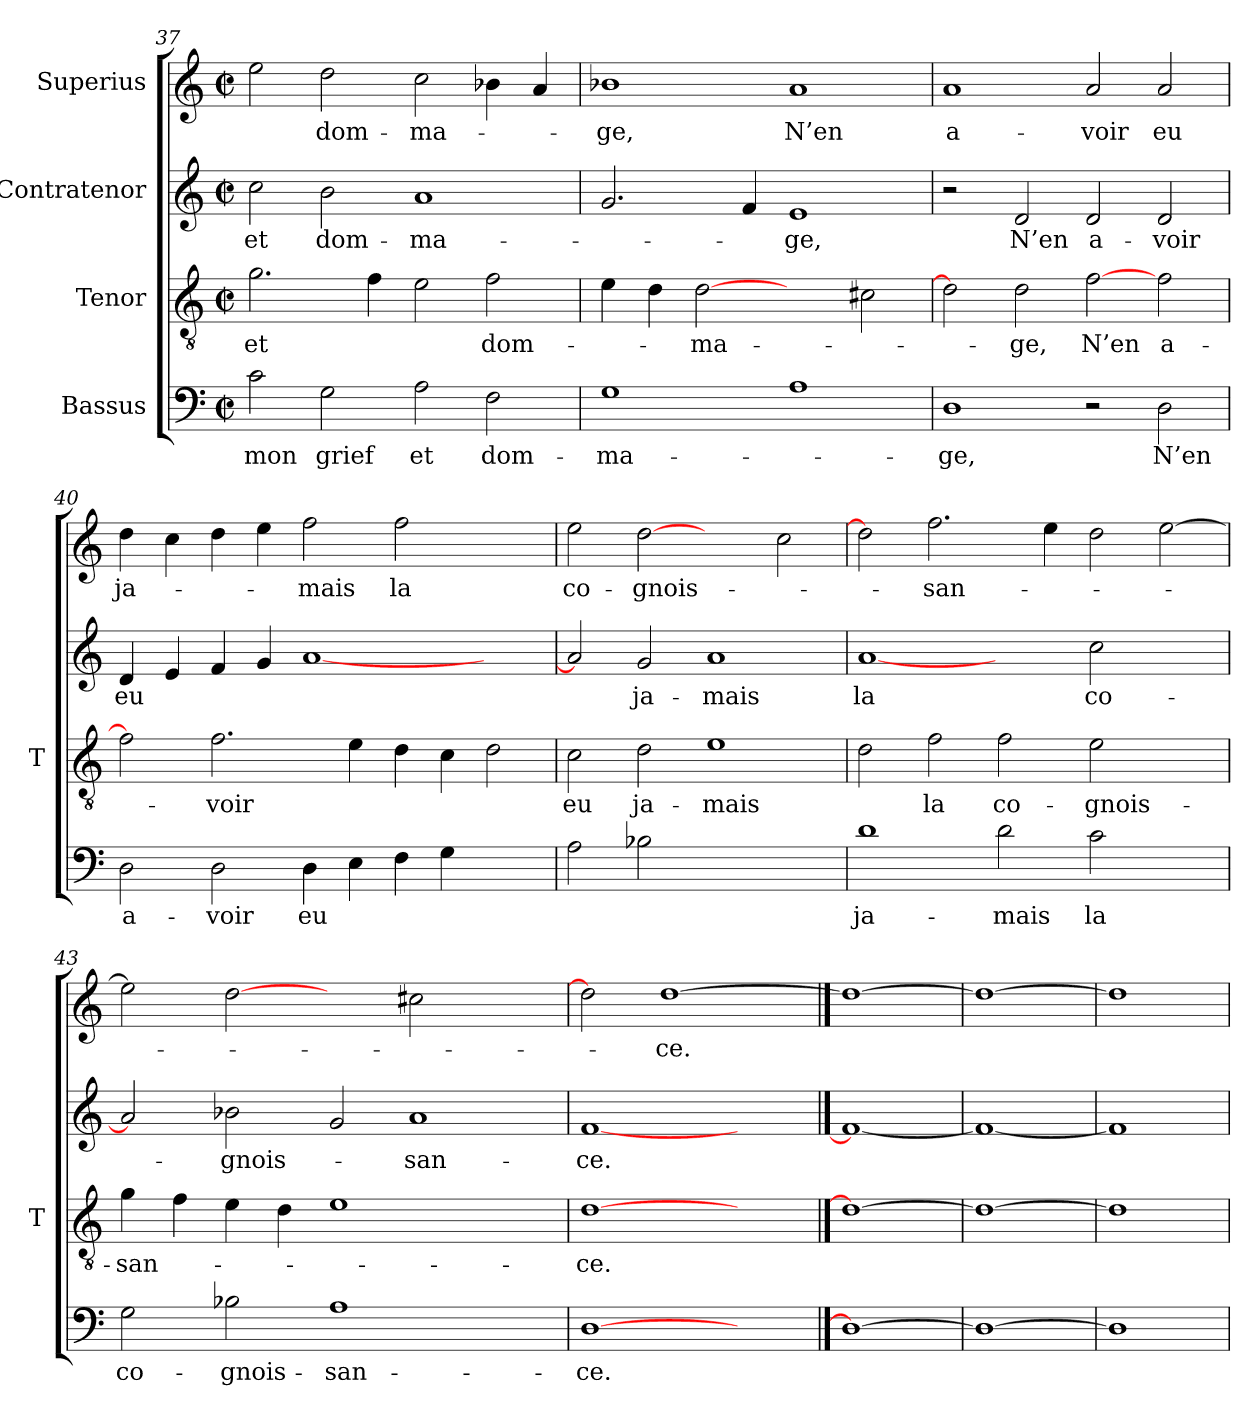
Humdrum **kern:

**kern	**text	**kern	**text	**kern	**text	**kern	**text
*part4	*part4	*part3	*part3	*part2	*part2	*part1	*part1
*staff4	*staff4	*staff3	*staff3	*staff2	*staff2	*staff1	*staff1
*I"Bassus	*	*I"Tenor	*	*I"Contratenor	*	*I"Superius	*
*	*	*I'T	*	*	*	*	*
*clefF4	*	*clefGv2	*	*clefG2	*	*clefG2	*
*k[]	*	*k[]	*	*k[]	*	*k[]	*
*C:	*	*C:	*	*C:	*	*C:	*
*M2/2	*	*M2/2	*	*M2/2	*	*M2/2	*
*met(c|)	*	*met(c|)	*	*met(c|)	*	*met(c|)	*
=37	=37	=37	=37	=37	=37	=37	=37
2c	-mon	2.g	-et	2cc	-et	2ee	.
2G	-grief	.	.	2b	dom-	2dd	dom-
.	.	4f	.	.	.	.	.
2A	-et	2e	.	1a	ma-	2cc	ma-
2F	dom-	2f	dom-	.	.	4b-X	.
.	.	.	.	.	.	4a	.
=38	=38	=38	=38	=38	=38	=38	=38
1G	ma-	4e	.	2.g	.	1b-X	-ge,
.	.	4d	.	.	.	.	.
.	.	[2d	ma-	.	.	.	.
.	.	.	.	4f	.	.	.
1A	.	2ryy	.	1e	-ge,	1a	-N’en
.	.	2c#X	.	.	.	.	.
=39	=39	=39	=39	=39	=39	=39	=39
1D	-ge,	2d]	.	2r	.	1a	a-
.	.	2d	-ge,	2d	-N’en	.	.
2r	.	[2f	-N’en	2d	a-	2a	-voir
2D	-N’en	2f	a-	2d	-voir	2a	-eu
!!LO:PB:g=z
=40	=40	=40	=40	=40	=40	=40	=40
2D	a-	2f]	.	4d	-eu	4dd	ja-
.	.	.	.	4e	.	4cc	.
2D	-voir	2.f	-voir	4f	.	4dd	.
.	.	.	.	4g	.	4ee	.
4D	-eu	.	.	[1a	.	2ff	-mais
4E	.	4e	.	.	.	.	.
4F	.	4d	.	.	.	2ff	-la
4G	.	4c	.	.	.	.	.
2ryy	.	2d	.	2ryy	.	2ryy	.
=41	=41	=41	=41	=41	=41	=41	=41
2Ai	.	2c	-eu	2a]	.	2ee	co-
2B-Xi	.	2d	ja-	2g	ja-	[2dd	gnois-
1ryy	.	1e	-mais	1a	-mais	2ryy	.
.	.	.	.	.	.	2cc	.
=42	=42	=42	=42	=42	=42	=42	=42
1d	ja-	2d	.	[1a	-la	2dd]	.
.	.	2f	-la	.	.	2.ff	san-
2d	-mais	2f	co-	2ryy	.	.	.
.	.	.	.	.	.	4ee	.
2c	-la	2e	gnois-	2cc	co-	2dd	.
2ryy	.	2ryy	.	2ryy	.	[2ee	.
=43	=43	=43	=43	=43	=43	=43	=43
2G	co-	4g	san-	2a]	.	2ee]	.
.	.	4f	.	.	.	.	.
2B-X	gnois-	4e	.	2b-X	gnois-	[2dd	.
.	.	4d	.	.	.	.	.
1A	san-	1e	.	2g	.	2ryy	.
.	.	.	.	1a	san-	2cc#X	.
2ryy	.	2ryy	.	.	.	2ryy	.
=44	=44	=44	=44	=44	=44	=44	=44
[1D	-ce.	[1d	-ce.	[1f	-ce.	2dd]	.
.	.	.	.	.	.	[1dd	-ce.
2ryy	.	2ryy	.	2ryy	.	.	.
==45	==45	==45	==45	==45	==45	==45	==45
1D_	.	1d_	.	1f_	.	1dd_	.
=46	=46	=46	=46	=46	=46	=46	=46
1D_	.	1d_	.	1f_	.	1dd_	.
=47	=47	=47	=47	=47	=47	=47	=47
1D]	.	1d]	.	1f]	.	1dd]	.
=	=	=	=	=	=	=	=
*-	*-	*-	*-	*-	*-	*-	*-
